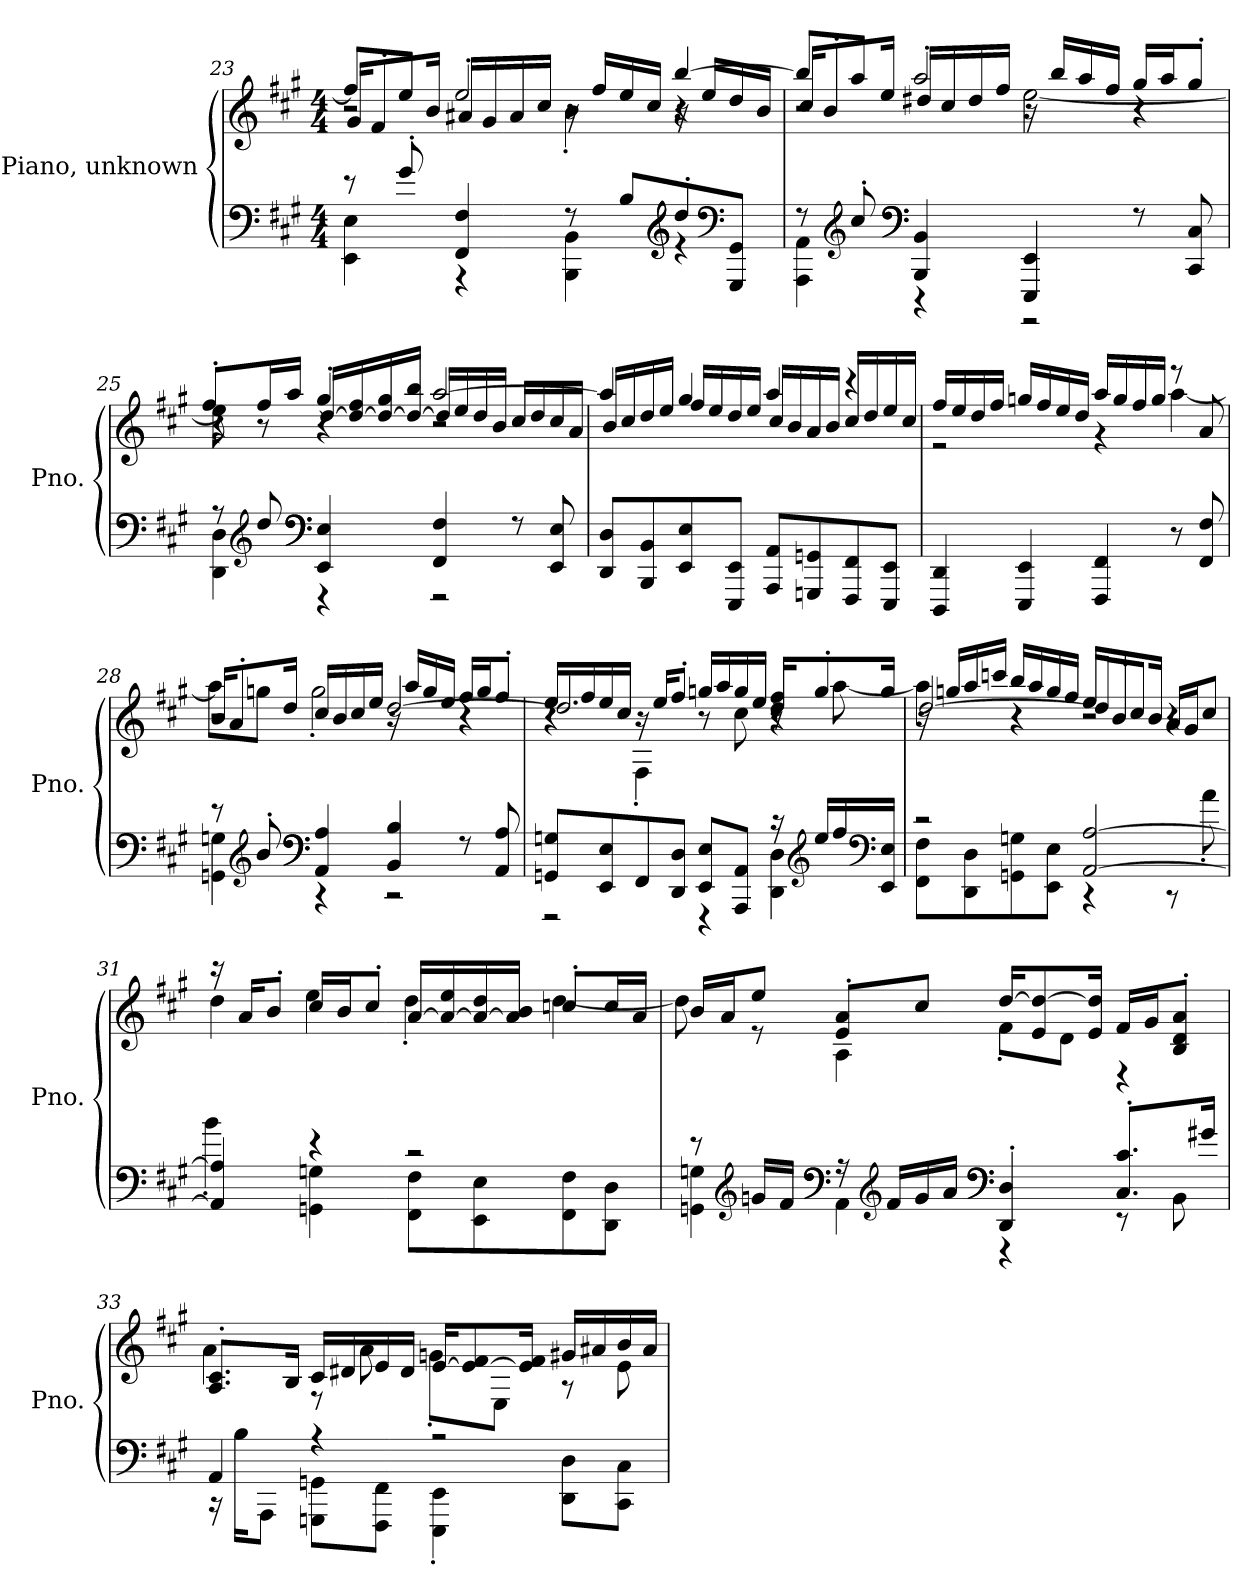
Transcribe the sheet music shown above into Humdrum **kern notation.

**kern	**kern
*part1	*part1
*staff2	*staff1
*I"Piano, unknown	*
*I'Pno.	*
*clefF4	*clefG2
*k[f#c#g#]	*k[f#c#g#]
*M4/4	*M4/4
=23	=23
*^	*^
*	*	*	*^
8r	4EE\ 4E\	8ff#/L]	2r	16g#/KL
.	.	.	.	8f#'/
8g#'/	.	8ee/J	.	.
.	.	.	.	16b/Jk
4FF#/ 4F#/	4r	2ee'/	.	16a#X/LL
.	.	.	.	16g#/
.	.	.	.	16a#/
.	.	.	.	16cc#/JJ
8r	4BBB\ 4BB\	.	4b'\	16r
.	.	.	.	16ff#/LL
8B/L	.	.	.	16ee/
.	.	.	.	16cc#/JJ
*clefG2	*	*	*	*
8dd'/	4r	[4bb/	4r	16r
.	.	.	.	16ee/LL
*clefF4	*	*	*	*
8GGG#/ 8GG#/J	.	.	.	16dd/
.	.	.	.	16b/JJ
!!LO:LB:g=z	!!	!!
=24	=24	=24	=24	=24
8r	4AAA\ 4AA\	8bb/L]	2r	16cc#/KL
.	.	.	.	8b'/
*clefG2	*	*	*	*
8cc#'/	.	8aa/J	.	.
.	.	.	.	16ee/Jk
*clefF4	*	*	*	*
4BBB/ 4BB/	4r	2aa'/	.	16dd#X/LL
.	.	.	.	16cc#/
.	.	.	.	16dd#/
.	.	.	.	16ff#/JJ
4EEE/ 4EE/	2r	.	[2ee\	16r
.	.	.	.	16bb/LL
.	.	.	.	16aa/
.	.	.	.	16ff#/JJ
8r	.	4r	.	16gg#/LL
.	.	.	.	16aa/J
8CC#/ 8C#/	.	.	.	8gg#'/J
=25	=25	=25	=25	=25
8r	4DD\ 4D\	4r	8ee\]	8ff#'/L
*clefG2	*	*	*	*
8dd/	.	.	8r	16ff#/L
.	.	.	.	16aa/JJ
*clefF4	*	*	*	*
4EE/ 4E/	4r	4gg#'/	4r	[16dd/LL
.	.	.	.	16dd/_ 16ff#/
.	.	.	.	16dd/_ 16gg#/
.	.	.	.	16dd/_ 16bb/JJ
4FF#/ 4F#/	2r	[2aa/	2r	16dd/LL]
.	.	.	.	16ee/
.	.	.	.	16dd/
.	.	.	.	16b/JJ
8r	.	.	.	16cc#/LL
.	.	.	.	16dd/
8EE/ 8E/	.	.	.	16cc#/
.	.	.	.	16a/JJ
*v	*v	*	*	*
*	*	*v	*v
!!LO:PB:g=z
=26	=26	=26
8DD/ 8D/L	4aa/]	16b/LL
.	.	16cc#/
8BBB/ 8BB/	.	16dd/
.	.	16ee/JJ
8EE/ 8E/	4gg#/	16ff#/LL
.	.	16ee/
8EEE/ 8EE/J	.	16dd/
.	.	16ee/JJ
8AAA/ 8AA/L	4aa/	16cc#/LL
.	.	16b/
8GGGn/ 8GGn/	.	16a/
.	.	16b/JJ
8FFF#/ 8FF#/	4r	16cc#/LL
.	.	16dd/
8EEE/ 8EE/J	.	16ee/
.	.	16cc#/JJ
=27	=27	=27
4DDD/ 4DD/	16ff#/LL	2r
.	16ee/	.
.	16dd/	.
.	16ff#/JJ	.
4EEE/ 4EE/	16ggn/LL	.
.	16ff#/	.
.	16ee/	.
.	16dd/JJ	.
4FFF#/ 4FF#/	16aa/LL	4r
.	16gg/	.
.	16ff#/	.
.	16gg/JJ	.
8r	8r	[4aa\
8FF#/ 8F#/	8a/	.
!!LO:LB:g=z
=28	=28	=28
*^	*	*^
8r	4GGn\ 4Gn\	16b/KL	8aa\L]	2r
.	.	8a'/	.	.
*clefG2	*	*	*	*
8b'/	.	.	8ggn\J	.
.	.	16dd/Jk	.	.
*clefF4	*	*	*	*
4AA/ 4A/	4r	16cc#/LL	2gg'\	.
.	.	16b/	.	.
.	.	16cc#/	.	.
.	.	16ee/JJ	.	.
4BB/ 4B/	2r	16r	.	[2dd/
.	.	16aa/LL	.	.
.	.	16gg/	.	.
.	.	16ee/JJ	.	.
8r	.	16ff#/LL	4r	.
.	.	16gg/J	.	.
8AA/ 8A/	.	8ff#'/J	.	.
=29	=29	=29	=29	=29
8GGn/ 8Gn/L	2r	16ee/LL	4r	2.dd/]
.	.	16ff#/	.	.
8EE/ 8E/	.	16ee/	.	.
.	.	16cc#/JJ	.	.
8FF#/	.	16r	4F#'\	.
.	.	16ee/KL	.	.
8DD/ 8D/J	.	8ff#'/J	.	.
8EE/ 8E/L	4r	16ggn/LL	8r	.
.	.	16aa/	.	.
8AAA/ 8AA/J	.	16gg/	8cc#\	.
.	.	16ee/JJ	.	.
16r	4DD\ 4D\	16dd/ 16ff#/KL	8r	4r
*clefG2	*	*	*	*
16ee/LL	.	8gg'/	.	.
16ff#/	.	.	[8aa\	.
*clefF4	*	*	*	*
16EE/ 16E/JJ	.	16gg/Jk	.	.
!!LO:LB:g=z	!!	!!
=30	=30	=30	=30	=30
2r	8FF#\ 8F#\L	16r	4aa\]	[2dd/
.	.	16ggn/LL	.	.
.	8DD\ 8D\	16aa/	.	.
.	.	16cccn/JJ	.	.
.	8GGn\ 8Gn\	16bb/LL	4r	.
.	.	16aa/	.	.
.	8EE\ 8E\J	16gg/	.	.
.	.	16ff#/JJ	.	.
[2AA/ [2A/	4r	16ee/KL	2r	8dd/L]
.	.	8b'/	.	.
.	.	.	.	8cc#/J
.	.	16b/Jk	.	.
.	8r	16a/LL	.	4r
.	.	16g#/J	.	.
.	8a'\	8cc#/J	.	.
*	*	*	*v	*v
=31	=31	=31	=31
4AA/] 4A/]	4b'\	16r	4dd\
.	.	16a/KL	.
.	.	8b'/J	.
4r	4GGn\ 4Gn\	16cc#/LL	4ee\
.	.	16b/J	.
.	.	8cc#'/J	.
2r	8FF#\ 8F#\L	[16a/LL	4dd'\
.	.	16a/_ 16ee/	.
.	8EE\ 8E\	16a/_ 16dd/	.
.	.	16a/] 16b/JJ	.
.	8FF#\ 8F#\	8ccn'/L	[4dd\
.	8DD\ 8D\J	16cc/L	.
.	.	16a/JJ	.
!!LO:LB:g=z	!!
=32	=32	=32	=32
8r	4GGn\ 4Gn\	16b/LL	8dd\]
.	.	16a/J	.
*clefG2	*	*	*
16gn/LL	.	8ee/J	8r
16f#/JJ	.	.	.
*clefF4	*	*	*
16r	4AA\	8e/' 8a/'L	4A\
*clefG2	*	*	*
16f#/LL	.	.	.
16g/	.	8cc#/J	.
16a/JJ	.	.	.
*clefF4	*	*	*
4DD/' 4D/'	4r	[16dd/KL	8f#'\L
.	.	8e/ 8dd/_	.
.	.	.	8d\J
.	.	16e/ 16dd/]Jk	.
8.C#/' 8.c#/'L	8r	16f#/LL	4r
.	.	16g#/J	.
.	8BB\	8B/' 8d/' 8a/'J	.
16g#X/Jk	.	.	.
!!LO:LB:g=z	!!
=33	=33	=33	=33
4AA/	16r	8.A/' 8.c#/'L	4a\
.	16B\KL	.	.
.	8AAA\J	.	.
.	.	16B/Jk	.
4r	8GGGn\ 8GGn\L	16c#/LL	8r
.	.	16d#X/	.
.	8FFF#\ 8FF#\J	16e/	8a\
.	.	16d#/JJ	.
2r	4EEE\' 4EE\'	[16e/KL	8gn'\L
.	.	8e/_ 8f#/	.
.	.	.	8E\J
.	.	16e/] 16f#/Jk	.
.	8DD\ 8D\L	16g#X/LL	8r
.	.	16a#X/	.
.	8CC#\ 8C#\J	16b/	8e\
.	.	16a#/JJ	.
*v	*v	*	*
*	*v	*v
=	=
*-	*-
